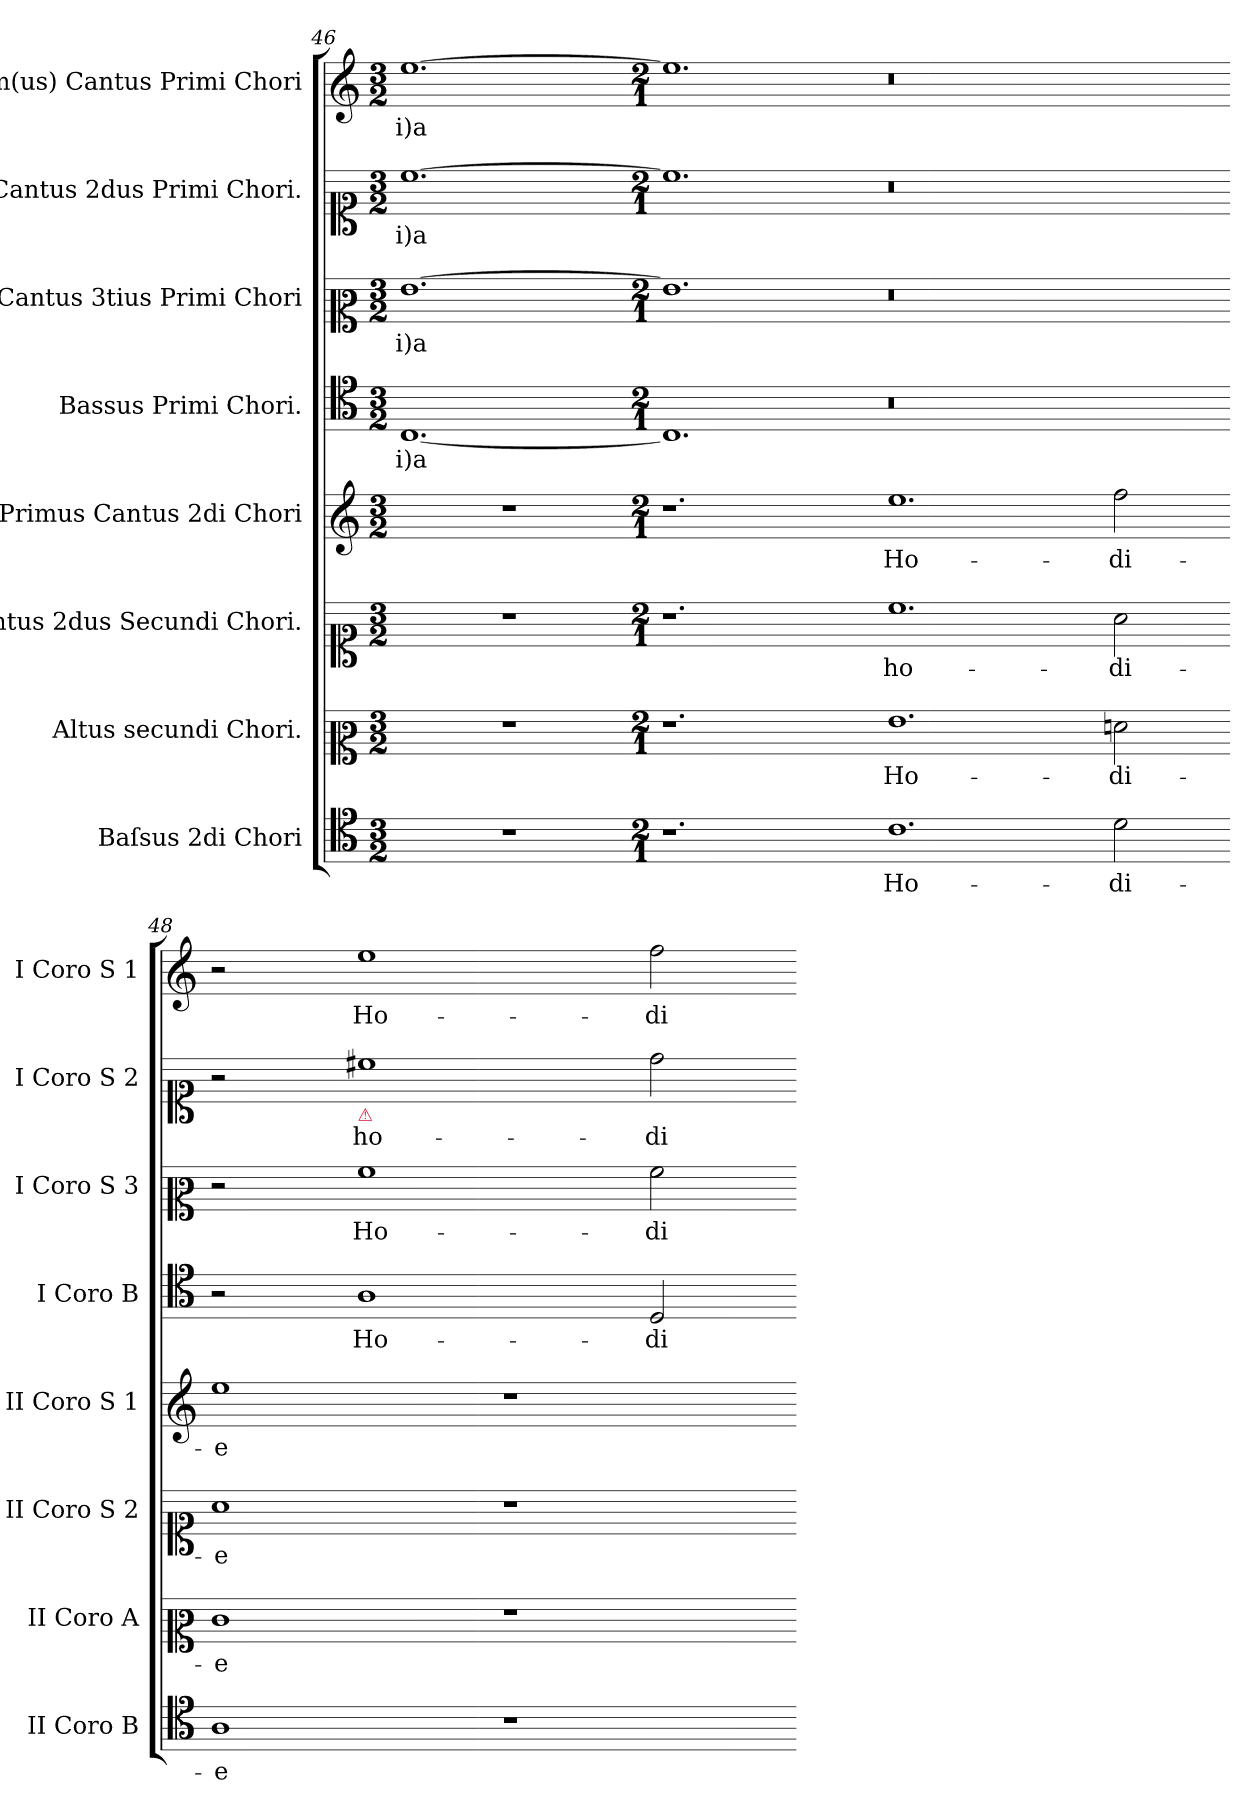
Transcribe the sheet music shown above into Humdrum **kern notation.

**kern	**text	**kern	**text	**kern	**text	**kern	**text	**kern	**text	**kern	**text	**kern	**text	**kern	**text
*part8	*part8	*part7	*part7	*part6	*part6	*part5	*part5	*part4	*part4	*part3	*part3	*part2	*part2	*part1	*part1
*staff8	*staff8	*staff7	*staff7	*staff6	*staff6	*staff5	*staff5	*staff4	*staff4	*staff3	*staff3	*staff2	*staff2	*staff1	*staff1
*I"Baſsus 2di Chori	*	*I"Altus secundi Chori.	*	*I"Cantus 2dus Secundi Chori.	*	*I"Primus Cantus 2di Chori	*	*I"Bassus Primi Chori.	*	*I"Cantus 3tius Primi Chori	*	*I"Cantus 2dus Primi Chori.	*	*I"Im(us) Cantus Primi Chori	*
*I'II Coro B	*	*I'II Coro A	*	*I'II Coro S 2	*	*I'II Coro S 1	*	*I'I Coro B	*	*I'I Coro S 3	*	*I'I Coro S 2	*	*I'I Coro S 1	*
*clefC4	*	*clefC2	*	*clefC1	*	*clefG2	*	*clefC4	*	*clefC2	*	*clefC1	*	*clefG2	*
*k[]	*	*k[]	*	*k[]	*	*k[]	*	*k[]	*	*k[]	*	*k[]	*	*k[]	*
*M3/2	*	*M3/2	*	*M3/2	*	*M3/2	*	*M3/2	*	*M3/2	*	*M3/2	*	*M3/2	*
=46	=46	=46	=46	=46	=46	=46	=46	=46	=46	=46	=46	=46	=46	=46	=46
1.r	.	1.r	.	1.r	.	1.r	.	[1.C	-i)a	[1.g	-i)a	[1.cc	-i)a	[1.ee	-i)a
=47-	=47-	=47-	=47-	=47-	=47-	=47-	=47-	=47-	=47-	=47-	=47-	=47-	=47-	=47-	=47-
*M2/1	*	*M2/1	*	*M2/1	*	*M2/1	*	*M2/1	*	*M2/1	*	*M2/1	*	*M2/1	*
1.r	.	1.r	.	1.r	.	1.r	.	1.C]	.	1.g]	.	1.cc]	.	1.ee]	.
1.c	Ho-	1.g	Ho-	1.cc	ho-	1.ee	Ho-	0r	.	0r	.	0r	.	0r	.
2d\	-di-	2fn\	-di-	2a\	-di-	2ff\	-di-	.	.	.	.	.	.	.	.
=48-	=48-	=48-	=48-	=48-	=48-	=48-	=48-	=48-	=48-	=48-	=48-	=48-	=48-	=48-	=48-
1A	-e	1e	-e	1a	-e	1ee	-e	2r	.	2r	.	2r	.	2r	.
!	!	!	!	!	!	!	!	!	!	!	!	!LO:TX:b:color=crimson:t=⚠	!	!	!
.	.	.	.	.	.	.	.	1A\	Ho-	1a\	Ho-	1cc#X\	ho-	1ee\	Ho-
1r	.	1r	.	1r	.	1r	.	.	.	.	.	.	.	.	.
.	.	.	.	.	.	.	.	2D/	-di-	2a\	-di-	2dd\	-di-	2ff\	-di-
=-	=-	=-	=-	=-	=-	=-	=-	=-	=-	=-	=-	=-	=-	=-	=-
*-	*-	*-	*-	*-	*-	*-	*-	*-	*-	*-	*-	*-	*-	*-	*-
